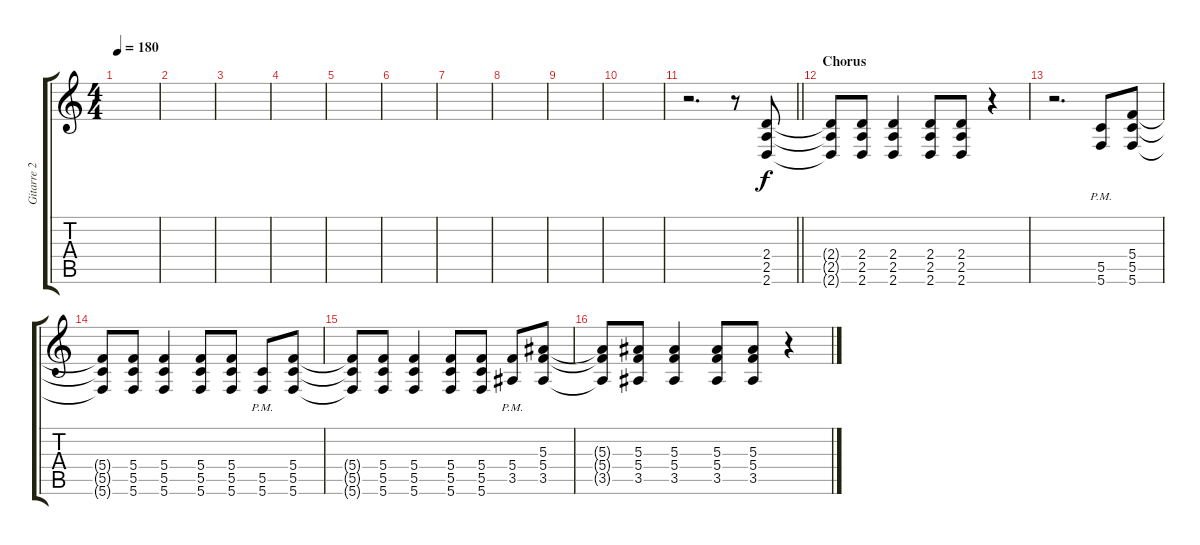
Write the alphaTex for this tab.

\track ("Gitarre 2" "Gitarre 2") {instrument overdrivenguitar}
\staff {score tabs}
\tuning (D4 A3 F3 C3 G2 C2) {hide}
\ts (4 4)
\tempo 180
\clef g2
\ks c
|
|
|
|
|
|
|
|
|
|
\barLineRight lightlight
r.2{d} r.8 (2.4 2.5 2.6).8 |
\section ("" "Chorus")
(2.4{t} 2.5{t} 2.6{t}).8 (2.4 2.5 2.6).8 (2.4 2.5 2.6).4 (2.4 2.5 2.6).8 (2.4 2.5 2.6).8 r.4 |
r.2{d} (5.5{pm} 5.6{pm}).8 (5.4 5.5 5.6).8 |
(5.4{t} 5.5{t} 5.6{t}).8 (5.4 5.5 5.6).8 (5.4 5.5 5.6).4 (5.4 5.5 5.6).8 (5.4 5.5 5.6).8 (5.5{pm} 5.6{pm}).8 (5.4 5.5 5.6).8 |
(5.4{t} 5.5{t} 5.6{t}).8 (5.4 5.5 5.6).8 (5.4 5.5 5.6).4 (5.4 5.5 5.6).8 (5.4 5.5 5.6).8 (5.4{pm} 3.5{pm}).8 (5.3 5.4 3.5).8 |
(5.3{t} 5.4{t} 3.5{t}).8 (5.3 5.4 3.5).8 (5.3 5.4 3.5).4 (5.3 5.4 3.5).8 (5.3 5.4 3.5).8 r.4
